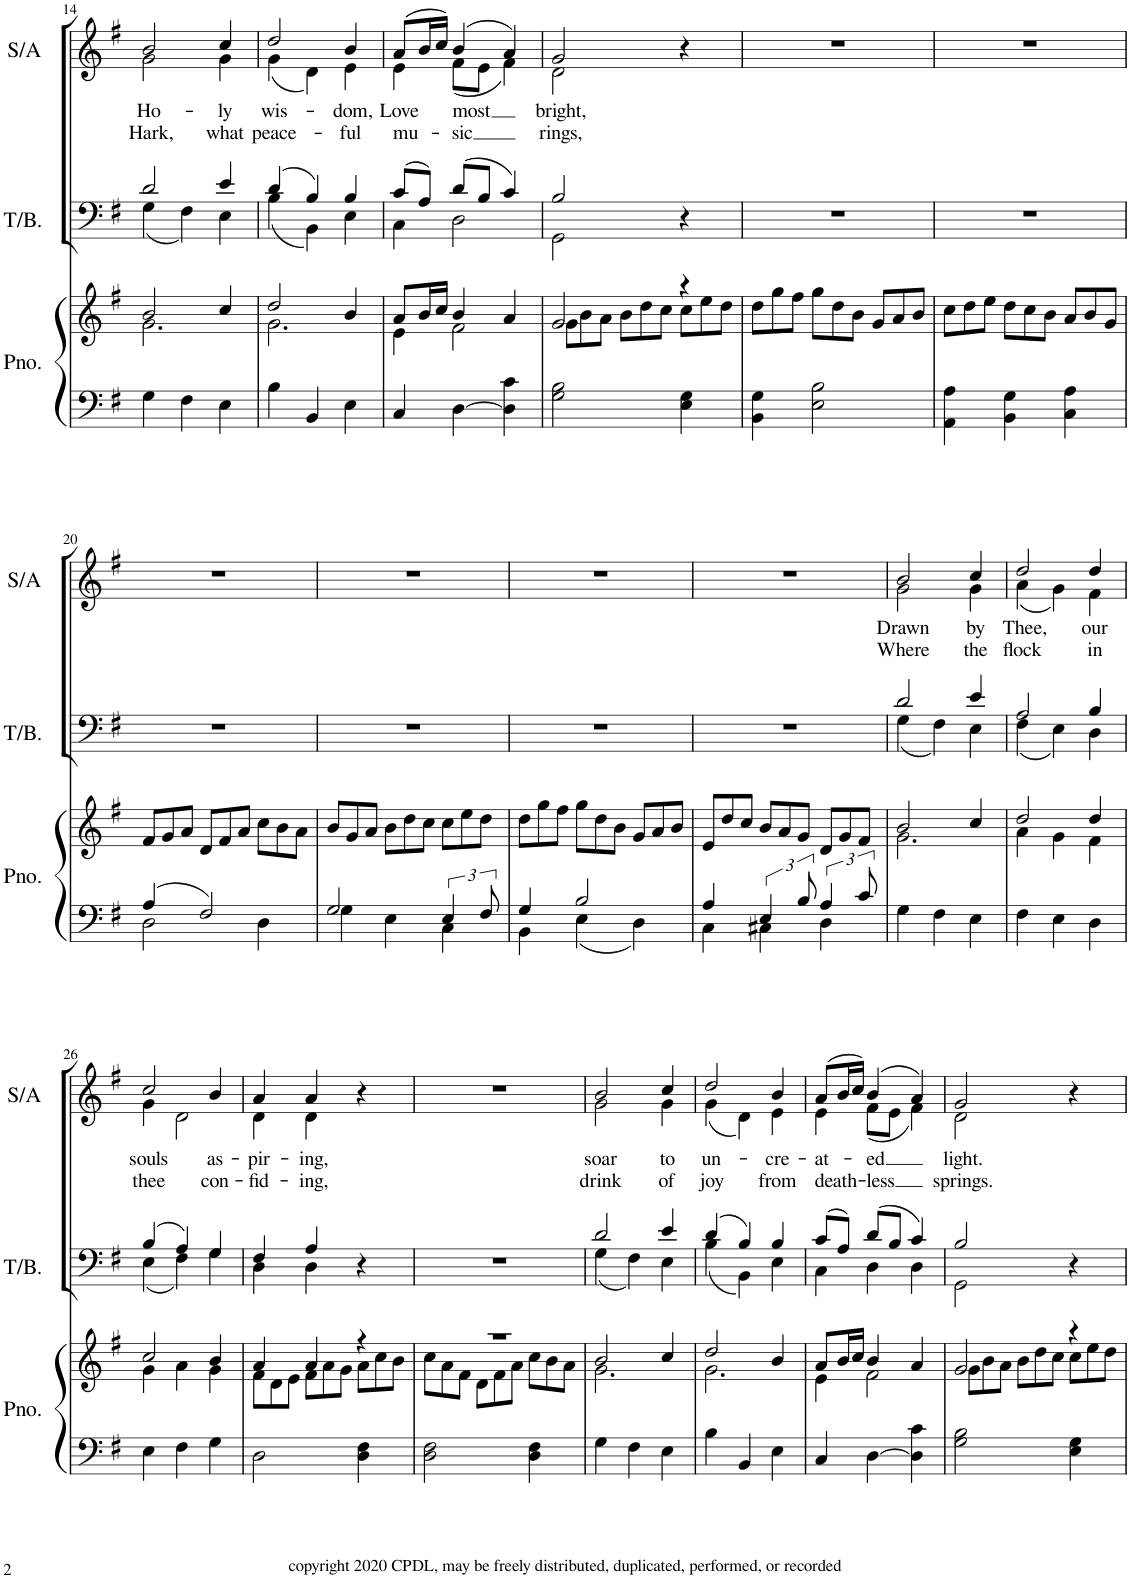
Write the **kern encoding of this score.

**kern	**kern	**kern	**kern	**text	**text
*part3	*part3	*part2	*part1	*part1	*part1
*staff4	*staff3	*staff2	*staff1	*staff1	*staff1
*I"Piano	*	*I"Tenor Bass	*I"Soprano Alto	*	*
*I'Pno.	*	*I'T/B.	*I'S/A	*	*
!!LO:PB:g=z
*clefF4	*clefG2	*clefF4	*clefG2	*	*
*k[f#]	*k[f#]	*k[f#]	*k[f#]	*	*
*G:	*G:	*G:	*G:	*	*
*M3/4	*M3/4	*M3/4	*M3/4	*	*
=14	=14	=14	=14	=14	=14
*	*^	*^	*	*	*
!	!	!	!	!	!	!LO:LY:b	!LO:LY:b
*	*	*	*	*	*^	*	*
4G\	2b/	2.g\	2d/	(4G\	2b/	2g\	Ho-	Hark,
4F#\	.	.	.	4F#\)	.	.	.	.
!	!	!	!	!	!	!	!LO:LY:b	!LO:LY:b
4E\	4cc/	.	4e/	4E\	4cc/	4g\	-ly	what
=15	=15	=15	=15	=15	=15	=15	=15	=15
!	!	!	!	!	!	!	!LO:LY:b	!LO:LY:b
4B\	2dd/	2.g\	(4d/	(4B\	2dd/	(4g\	wis-	peace-
4BB/	.	.	4B/)	4BB\)	.	4d\)	.	.
!	!	!	!	!	!	!	!LO:LY:b	!LO:LY:b
4E\	4b/	.	4B/	4E\	4b/	4e\	-dom,	-ful
=16	=16	=16	=16	=16	=16	=16	=16	=16
!	!	!	!	!	!	!	!LO:LY:b	!LO:LY:b
4C/	8a/L	4e\	(8c/L	4C\	(8a/L	4e\	Love	mu-
.	16b/L	.	8A/J)	.	16b/L	.	.	.
.	16cc/JJ	.	.	.	16cc/JJ)	.	.	.
!	!	!	!	!	!	!	!LO:LY:b	!LO:LY:b
[4D\	4b/	2f#\	(8d/L	2D\	(4b/	(8f#\L	most	-sic
.	.	.	8B/J	.	.	8e\J	.	.
4D\] 4c\	4a/	.	4c/)	.	4a/)	4f#\)	.	.
=17	=17	=17	=17	=17	=17	=17	=17	=17
*	*	*Xbrackettup	*	*	*	*	*	*
!	!	!	!	!	!	!	!LO:LY:b	!LO:LY:b
2G\ 2B\	2g/	12g\L	2B/	2GG\	2g/	2d\	bright,	rings,
.	.	12b\	.	.	.	.	.	.
.	.	12a\J	.	.	.	.	.	.
.	.	12b\L	.	.	.	.	.	.
.	.	12dd\	.	.	.	.	.	.
.	.	12cc\J	.	.	.	.	.	.
4E\ 4G\	4r	12cc\L	4r	4ryy	4r	4ryy	.	.
.	.	12ee\	.	.	.	.	.	.
.	.	12dd\J	.	.	.	.	.	.
*	*v	*v	*	*	*v	*v	*	*
*	*	*v	*v	*	*	*
=18	=18	=18	=18	=18	=18
4BB\ 4G\	12dd\L	2.r	2.r	.	.
.	12gg\	.	.	.	.
.	12ff#\J	.	.	.	.
2E\ 2B\	12gg\L	.	.	.	.
.	12dd\	.	.	.	.
.	12b\J	.	.	.	.
.	12g/L	.	.	.	.
.	12a/	.	.	.	.
.	12b/J	.	.	.	.
=19	=19	=19	=19	=19	=19
4AA\ 4A\	12cc\L	2.r	2.r	.	.
.	12dd\	.	.	.	.
.	12ee\J	.	.	.	.
4BB\ 4G\	12dd\L	.	.	.	.
.	12cc\	.	.	.	.
.	12b\J	.	.	.	.
4C\ 4A\	12a/L	.	.	.	.
.	12b/	.	.	.	.
.	12g/J	.	.	.	.
!!LO:LB:g=z
=20	=20	=20	=20	=20	=20
*^	*	*	*	*	*
4A/	2D\	12f#/L	2.r	2.r	.	.
.	.	12g/	.	.	.	.
.	.	12a/J	.	.	.	.
2F#/	.	12d/L	.	.	.	.
.	.	12f#/	.	.	.	.
.	.	12a/J	.	.	.	.
.	4D\	12cc\L	.	.	.	.
.	.	12b\	.	.	.	.
.	.	12a\J	.	.	.	.
=21	=21	=21	=21	=21	=21	=21
2G/	4G\	12b/L	2.r	2.r	.	.
.	.	12g/	.	.	.	.
.	.	12a/J	.	.	.	.
.	4E\	12b\L	.	.	.	.
.	.	12dd\	.	.	.	.
.	.	12cc\J	.	.	.	.
6E/	4C\	12cc\L	.	.	.	.
.	.	12ee\	.	.	.	.
12F#/	.	12dd\J	.	.	.	.
=22	=22	=22	=22	=22	=22	=22
4G/	4BB\	12dd\L	2.r	2.r	.	.
.	.	12gg\	.	.	.	.
.	.	12ff#\J	.	.	.	.
2B/	4E\	12gg\L	.	.	.	.
.	.	12dd\	.	.	.	.
.	.	12b\J	.	.	.	.
.	4D\	12g/L	.	.	.	.
.	.	12a/	.	.	.	.
.	.	12b/J	.	.	.	.
=23	=23	=23	=23	=23	=23	=23
4A/	4C\	12e/L	2.r	2.r	.	.
.	.	12dd/	.	.	.	.
.	.	12cc/J	.	.	.	.
6E/	4C#X\	12b/L	.	.	.	.
.	.	12a/	.	.	.	.
12B/	.	12g/J	.	.	.	.
6A/	4D\	12d/L	.	.	.	.
.	.	12g/	.	.	.	.
12c/	.	12f#/J	.	.	.	.
*v	*v	*	*	*	*	*
=24	=24	=24	=24	=24	=24
*	*^	*^	*	*	*
!	!	!	!	!	!	!LO:LY:b	!LO:LY:b
*	*	*	*	*	*^	*	*
4G\	2b/	2.g\	2d/	(4G\	2b/	2g\	Drawn	Where
4F#\	.	.	.	4F#\)	.	.	.	.
!	!	!	!	!	!	!	!LO:LY:b	!LO:LY:b
4E\	4cc/	.	4e/	4E\	4cc/	4g\	by	the
=25	=25	=25	=25	=25	=25	=25	=25	=25
!	!	!	!	!	!	!	!LO:LY:b	!LO:LY:b
4F#\	2dd/	4a\	2A/	(4F#\	2dd/	(4a\	Thee,	flock
4E\	.	4g\	.	4E\)	.	4g\)	.	.
!	!	!	!	!	!	!	!LO:LY:b	!LO:LY:b
4D\	4dd/	4f#\	4B/	4D\	4dd/	4f#\	our	in
!!LO:LB:g=z	!!
=26	=26	=26	=26	=26	=26	=26	=26	=26
!	!	!	!	!	!	!	!LO:LY:b	!LO:LY:b
4E\	2cc/	4g\	(4B/	(4E\	2cc/	4g\	souls	thee
4F#\	.	4a\	4A/)	4F#\)	.	2d\	.	.
!	!	!	!	!	!	!	!LO:LY:b	!LO:LY:b
4G\	4b/	4g\	4G/	4G\	4b/	.	as-	con-
=27	=27	=27	=27	=27	=27	=27	=27	=27
!	!	!	!	!	!	!	!LO:LY:b	!LO:LY:b
2D\	4a/	12f#\L	4F#/	4D\	4a/	4d\	-pir-	-fid-
.	.	12d\	.	.	.	.	.	.
.	.	12e\J	.	.	.	.	.	.
!	!	!	!	!	!	!	!LO:LY:b	!LO:LY:b
.	4a/	12f#\L	4A/	4D\	4a/	4d\	-ing,	-ing,
.	.	12a\	.	.	.	.	.	.
.	.	12g\J	.	.	.	.	.	.
4D\ 4F#\	4r	12a\L	4r	4ryy	4r	4ryy	.	.
.	.	12cc\	.	.	.	.	.	.
.	.	12b\J	.	.	.	.	.	.
*	*	*	*v	*v	*	*	*	*
*	*	*	*	*v	*v	*	*
=28	=28	=28	=28	=28	=28	=28
2D\ 2F#\	2.r	12cc\L	2.r	2.r	.	.
.	.	12a\	.	.	.	.
.	.	12f#\J	.	.	.	.
.	.	12d\L	.	.	.	.
.	.	12f#\	.	.	.	.
.	.	12a\J	.	.	.	.
4D\ 4F#\	.	12cc\L	.	.	.	.
.	.	12b\	.	.	.	.
.	.	12a\J	.	.	.	.
=29	=29	=29	=29	=29	=29	=29
*	*	*	*^	*	*	*
!	!	!	!	!	!	!LO:LY:b	!LO:LY:b
*	*	*	*	*	*^	*	*
4G\	2b/	2.g\	2d/	(4G\	2b/	2g\	soar	drink
4F#\	.	.	.	4F#\)	.	.	.	.
!	!	!	!	!	!	!	!LO:LY:b	!LO:LY:b
4E\	4cc/	.	4e/	4E\	4cc/	4g\	to	of
=30	=30	=30	=30	=30	=30	=30	=30	=30
!	!	!	!	!	!	!	!LO:LY:b	!LO:LY:b
4B\	2dd/	2.g\	(4d/	(4B\	2dd/	(4g\	un-	joy
4BB/	.	.	4B/)	4BB\)	.	4d\)	.	.
!	!	!	!	!	!	!	!LO:LY:b	!LO:LY:b
4E\	4b/	.	4B/	4E\	4b/	4e\	-cre-	from
=31	=31	=31	=31	=31	=31	=31	=31	=31
!	!	!	!	!	!	!	!LO:LY:b	!LO:LY:b
4C/	8a/L	4e\	(8c/L	4C\	(8a/L	4e\	-at-	death-
.	16b/L	.	8A/J)	.	16b/L	.	.	.
.	16cc/JJ	.	.	.	16cc/JJ)	.	.	.
!	!	!	!	!	!	!	!LO:LY:b	!LO:LY:b
[4D\	4b/	2f#\	(8d/L	4D\	(4b/	(8f#\L	-ed	-less
.	.	.	8B/J	.	.	8e\J	.	.
4D\] 4c\	4a/	.	4c/)	4D\	4a/)	4f#\)	.	.
=32	=32	=32	=32	=32	=32	=32	=32	=32
!	!	!	!	!	!	!	!LO:LY:b	!LO:LY:b
2G\ 2B\	2g/	12g\L	2B/	2GG\	2g/	2d\	light.	springs.
.	.	12b\	.	.	.	.	.	.
.	.	12a\J	.	.	.	.	.	.
.	.	12b\L	.	.	.	.	.	.
.	.	12dd\	.	.	.	.	.	.
.	.	12cc\J	.	.	.	.	.	.
4E\ 4G\	4r	12cc\L	4r	4ryy	4r	4ryy	.	.
.	.	12ee\	.	.	.	.	.	.
.	.	12dd\J	.	.	.	.	.	.
*	*v	*v	*	*	*v	*v	*	*
*	*	*v	*v	*	*	*
=	=	=	=	=	=
*-	*-	*-	*-	*-	*-
